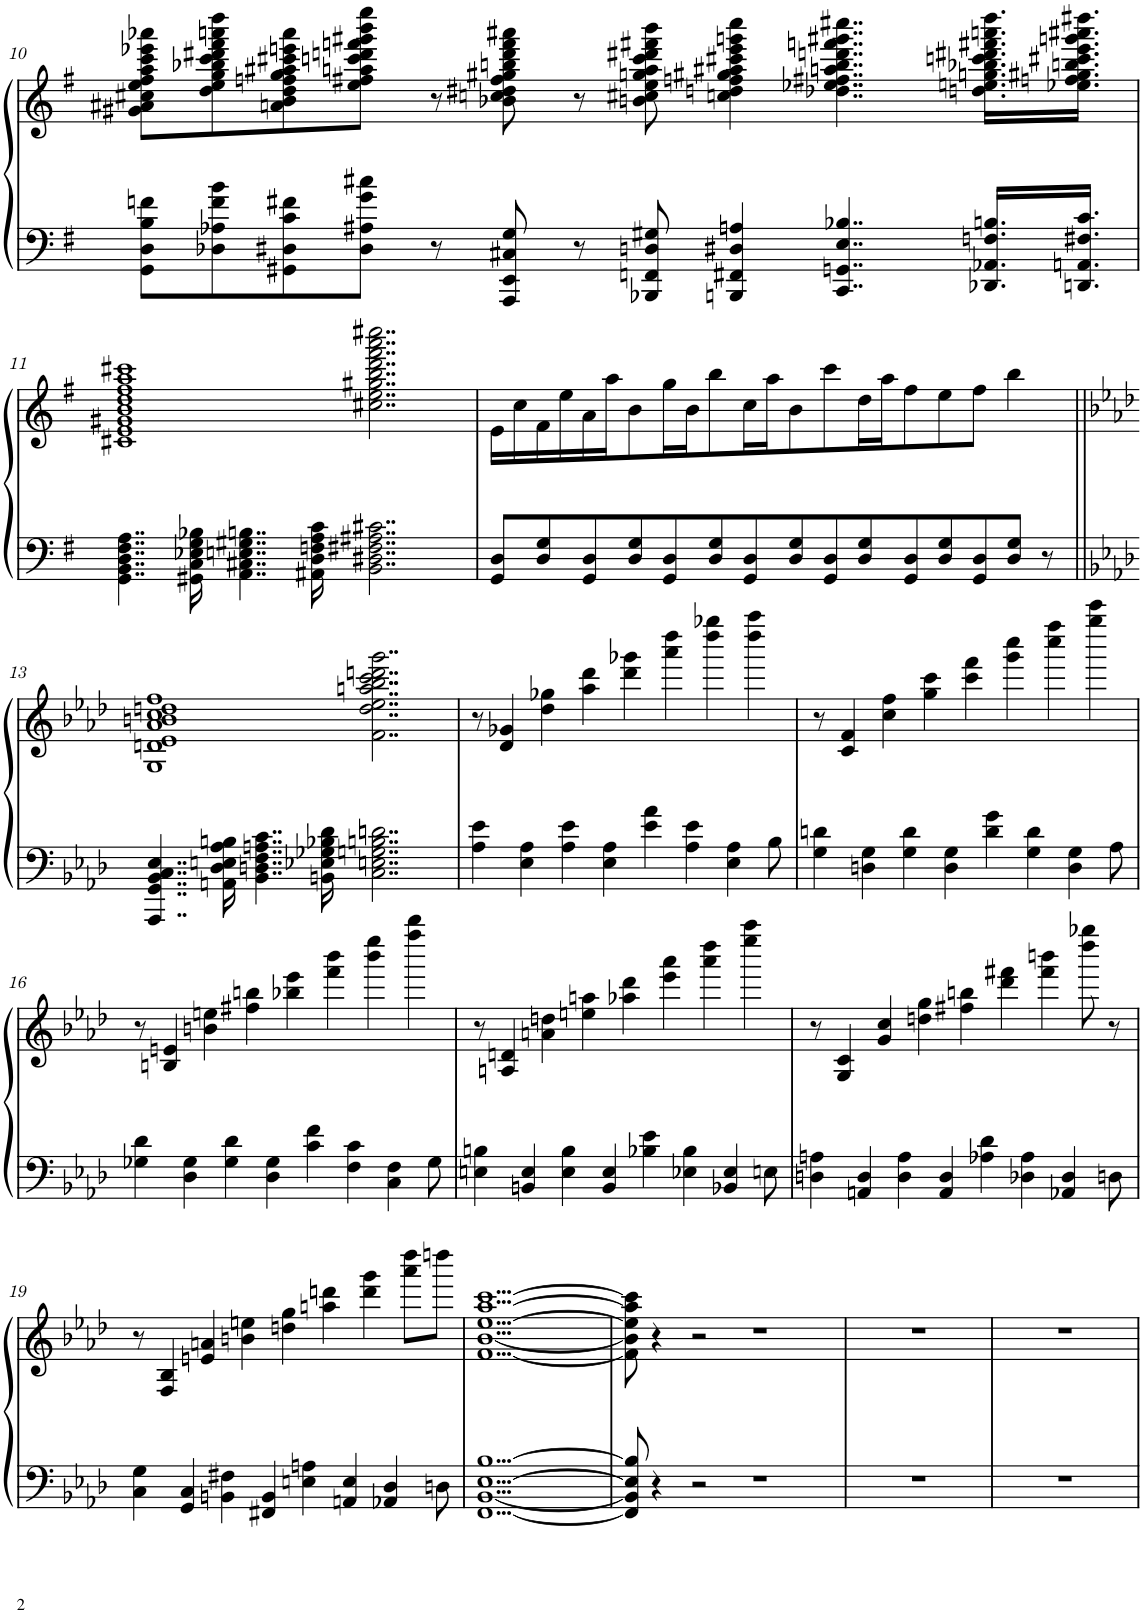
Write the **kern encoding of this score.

**kern	**kern
*part1	*part1
*staff2	*staff1
*I"Piano	*
*I'Pno.	*
!!LO:PB:g=z
*clefF4	*clefG2
*k[f#]	*k[f#]
*M15/8	*M15/8
=10	=10
8GG\ 8D\ 8B\ 8fn\L	8g#X\ 8a#X\ 8cc#X\ 8ee\ 8ff#\ 8aa\ 8ccc\ 8eee-X\ 8aaa-X\L
8D-X\ 8A-X\ 8f\ 8b\	8dd\ 8ee\ 8gg\ 8bb-X\ 8ccc\ 8ddd#X\ 8fff#\ 8aaan\ 8dddd\
8GG#X\ 8D#X\ 8c\ 8f#X\	8an\ 8b\ 8dd\ 8ffn\ 8gg\ 8aa#X\ 8ccc#X\ 8eeen\ 8aaa\
8D#\ 8A#X\ 8g\ 8cc#X\J	8ee\ 8ff#X\ 8aan\ 8cccn\ 8dddn\ 8fffn\ 8ggg#X\ 8bbb\ 8eeee\J
8r	8r
8AAA/ 8EE/ 8C#X/ 8G/	8b-X\ 8ccn\ 8dd#X\ 8ff#\ 8gg#X\ 8bbn\ 8ddd\ 8fff\ 8aaa#X\
8r	8r
8BBB-X/ 8FFn/ 8Dn/ 8G#X/	8bn\ 8cc#X\ 8ee\ 8ggn\ 8aa\ 8ccc\ 8ddd#X\ 8fff#X\ 8bbb\
4BBBn/ 4FF#X/ 4D#X/ 4An/	4ccn\ 4ddn\ 4ffn\ 4gg#X\ 4aa#X\ 4ccc#X\ 4eee\ 4gggn\ 4cccc\
4..CC/ 4..GGn/ 4..E/ 4..B-X/	4..dd-X\ 4..ee-X\ 4..ff#X\ 4..aan\ 4..bb\ 4..dddn\ 4..fffn\ 4..ggg#X\ 4..cccc#X\
16.DD-X/ 16.AA-X/ 16.Fn/ 16.Bn/LL	16.ddn\ 16.een\ 16.ggn\ 16.bb-X\ 16.cccn\ 16.ddd#X\ 16.fff#X\ 16.aaan\ 16.dddd\LL
16.DDn/ 16.AAn/ 16.F#X/ 16.c/JJ	16.ee-X\ 16.ffn\ 16.gg#X\ 16.bbn\ 16.ccc#X\ 16.eee\ 16.gggn\ 16.aaa#X\ 16.dddd#X\JJ
!!LO:LB:g=z
=11	=11
4..GG\ 4..BB\ 4..D\ 4..F#\ 4..A\	1c#X 1e 1g#X 1b 1dd 1ff# 1aa 1ccc#X
16GG#X\ 16C\ 16E-X\ 16G\ 16B-X\	.
4..AA\ 4..C#X\ 4..En\ 4..G#X\ 4..Bn\	.
16AA#X\ 16D\ 16Fn\ 16A\ 16c\	.
2..BB\ 2..D#X\ 2..F#X\ 2..A#X\ 2..c#X\	2..cc#X\ 2..ee\ 2..gg#X\ 2..bb\ 2..ddd\ 2..fff#\ 2..aaa\ 2..cccc#X\
=12	=12
8GG/ 8D/L	16e\LL
.	16cc\
8D/ 8G/	16f#\
.	16ee\
8GG/ 8D/	16a\
.	16aa\J
8D/ 8G/	8b\
8GG/ 8D/	16gg\L
.	16b\J
8D/ 8G/	8bb\
8GG/ 8D/	16cc\L
.	16aa\J
8D/ 8G/	8b\
8GG/ 8D/	8ccc\
8D/ 8G/	16dd\L
.	16aa\J
8GG/ 8D/	8ff#\
8D/ 8G/	8ee\
8GG/ 8D/	8ff#\J
8D/ 8G/J	4bb\
8r	.
!!LO:LB:g=z
=13||	=13||
*k[b-e-a-d-]	*k[b-e-a-d-]
4..AAA-/ 4..GG/ 4..BB-/ 4..C/ 4..E-/	1G 1dn 1e- 1a- 1bn 1cc 1ddn 1ff
16AAn\ 16D-\ 16En\ 16A-\ 16Bn\	.
4..BB-\ 4..Dn\ 4..F\ 4..An\ 4..c\	.
16BBn\ 16E-X\ 16G-X\ 16B-X\ 16d-\	.
2..C\ 2..En\ 2..Gn\ 2..Bn\ 2..dn\	2..f\ 2..dd\ 2..ee-\ 2..aan\ 2..bb-\ 2..ccc\ 2..dddn\ 2..ggg\
=14	=14
4A-\ 4e-\	8r
.	4d-/ 4g-X/
4E-\ 4A-\	.
.	4dd-\ 4gg-X\
4A-\ 4e-\	.
.	4aa-\ 4ddd-\
4E-\ 4A-\	.
.	4ddd-\ 4ggg-X\
4e-\ 4a-\	.
.	4aaa-\ 4dddd-\
4A-\ 4e-\	.
.	4dddd-\ 4gggg-X\
4E-\ 4A-\	.
.	4dddd-\ 4aaaa-\
8B-\	.
=15	=15
4G\ 4dn\	8r
.	4c/ 4f/
4Dn\ 4G\	.
.	4cc\ 4ff\
4G\ 4d\	.
.	4gg\ 4ccc\
4D\ 4G\	.
.	4ccc\ 4fff\
4d\ 4g\	.
.	4ggg\ 4cccc\
4G\ 4d\	.
.	4cccc\ 4ffff\
4D\ 4G\	.
.	4gggg\ 4ccccc\
8A-\	.
!!LO:LB:g=z
=16	=16
4G-X\ 4d-\	8r
.	4Bn/ 4en/
4D-\ 4G-\	.
.	4bn\ 4een\
4G-\ 4d-\	.
.	4ff#X\ 4bbn\
4D-\ 4G-\	.
.	4bb-X\ 4eee-\
4c\ 4f\	.
.	4fff\ 4bbb-\
4F\ 4c\	.
.	4bbb-\ 4eeee-\
4C\ 4F\	.
.	4ffff\ 4bbbb-\
8G-\	.
=17	=17
4En\ 4Bn\	8r
.	4An/ 4dn/
4BBn/ 4E/	.
.	4an\ 4ddn\
4E\ 4B\	.
.	4een\ 4aan\
4BB/ 4E/	.
.	4aa-X\ 4ddd-\
4B-X\ 4e-\	.
.	4eee-\ 4aaa-\
4E-X\ 4B-\	.
.	4aaa-\ 4dddd-\
4BB-X/ 4E-/	.
.	4eeee-\ 4aaaa-\
8En\	.
=18	=18
4Dn\ 4An\	8r
.	4G/ 4c/
4AAn/ 4D/	.
.	4g/ 4cc/
4D\ 4A\	.
.	4ddn\ 4gg\
4AA/ 4D/	.
.	4ff#X\ 4bbn\
4A-X\ 4d-\	.
.	4ddd-\ 4fff#X\
4D-X\ 4A-\	.
.	4fff#\ 4bbbn\
4AA-X/ 4D-/	.
.	8dddd-\ 8gggg-X\
8Dn\	8r
!!LO:LB:g=z
=19	=19
4C\ 4G\	8r
.	4F/ 4B-/
4GG/ 4C/	.
.	4en/ 4an/
4BBn\ 4F#X\	.
.	4bn\ 4een\
4FF#X/ 4BB/	.
.	4ddn\ 4gg\
4En\ 4An\	.
.	4aan\ 4dddn\
4AAn/ 4E/	.
.	4ddd\ 4ggg\
4AA-X/ 4D-/	.
.	8aaa-\ 8dddd-\L
8Dn\	8ddddn\J
=20	=20
[1...FF [1...BB- [1...E- [1...B-	[1...f [1...b- [1...ee- [1...aa- [1...ccc
=21	=21
8FF/] 8BB-/] 8E-/] 8B-/]	8f\] 8b-\] 8ee-\] 8aa-\] 8ccc\]
4r	4r
2r	2r
1r	1r
=22	=22
1...r	1...r
=23	=23
1...r	1...r
=	=
*-	*-
